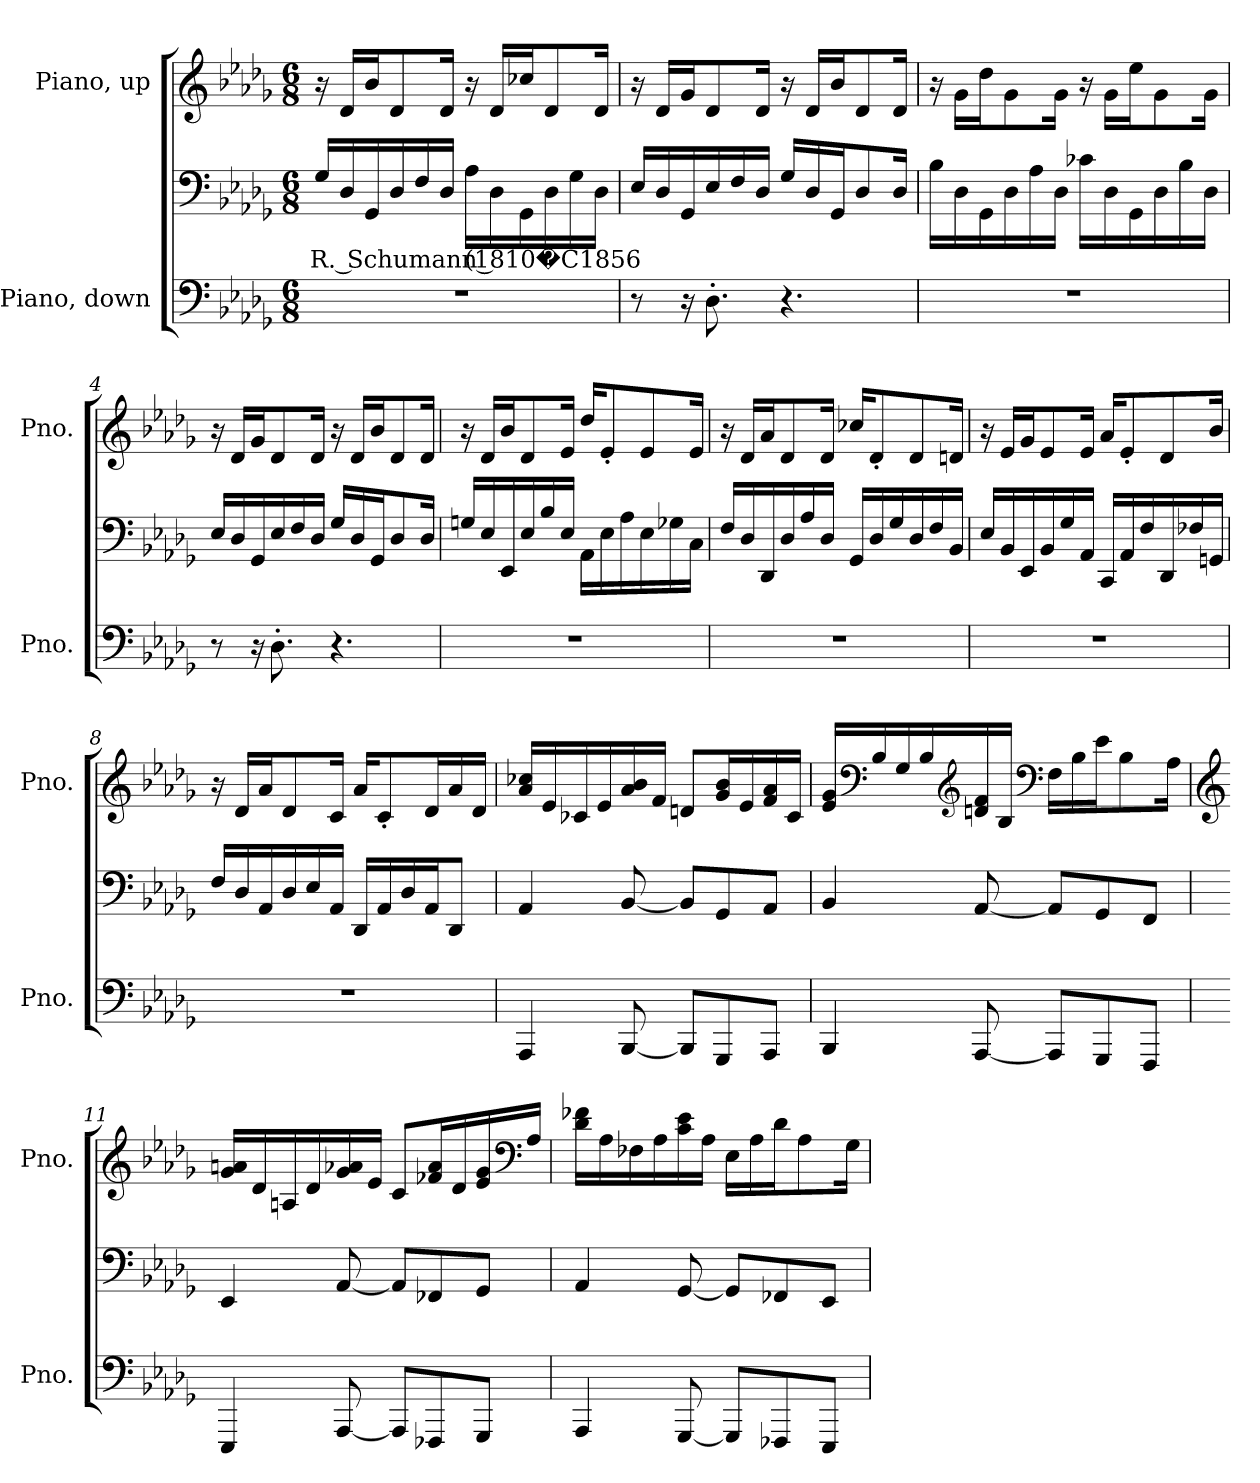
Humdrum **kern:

**kern	**kern	**text	**kern
*part2	*part2	*part2	*part1
*staff3	*staff2	*staff2	*staff1
*I"Piano, down	*	*	*I"Piano, up
*I'Pno.	*	*	*I'Pno.
*clefF4	*clefF4	*	*clefG2
*k[b-e-a-d-g-]	*k[b-e-a-d-g-]	*	*k[b-e-a-d-g-]
*M6/8	*M6/8	*	*M6/8
*MM50	*MM50	*	*MM50
=1	=1	=1	=1
!	!	!LO:LY:b	!
2.r	16G-/LL	R. Schumann (1810�C1856	16r
.	16D-/	.	16d-/LL
.	16GG-/	.	16b-/J
.	16D-/	.	8d-/
.	16F/	.	.
.	16D-/JJ	.	16d-/Jk
.	16A-\LL	.	16r
.	16D-\	.	16d-/LL
.	16GG-\	.	16cc-X/J
.	16D-\	.	8d-/
.	16G-\	.	.
.	16D-\JJ	.	16d-/Jk
!!LO:LB:g=z
=2	=2	=2	=2
8r	16E-/LL	.	16r
.	16D-/	.	16d-/LL
16r	16GG-/	.	16g-/J
8.D-'\	16E-/	.	8d-/
.	16F/	.	.
.	16D-/JJ	.	16d-/Jk
4.r	16G-/LL	.	16r
.	16D-/	.	16d-/LL
.	16GG-/J	.	16b-/J
.	8D-/	.	8d-/
.	16D-/Jk	.	16d-/Jk
=3	=3	=3	=3
2.r	16B-\LL	.	16r
.	16D-\	.	16g-\LL
.	16GG-\	.	16dd-\J
.	16D-\	.	8g-\
.	16A-\	.	.
.	16D-\JJ	.	16g-\Jk
.	16c-X\LL	.	16r
.	16D-\	.	16g-\LL
.	16GG-\	.	16ee-\J
.	16D-\	.	8g-\
.	16B-\	.	.
.	16D-\JJ	.	16g-\Jk
=4	=4	=4	=4
8r	16E-/LL	.	16r
.	16D-/	.	16d-/LL
16r	16GG-/	.	16g-/J
8.D-'\	16E-/	.	8d-/
.	16F/	.	.
.	16D-/JJ	.	16d-/Jk
4.r	16G-/LL	.	16r
.	16D-/	.	16d-/LL
.	16GG-/J	.	16b-/J
.	8D-/	.	8d-/
.	16D-/Jk	.	16d-/Jk
!!LO:LB:g=z
=5	=5	=5	=5
2.r	16Gn/LL	.	16r
.	16E-/	.	16d-/LL
.	16EE-/	.	16b-/J
.	16E-/	.	8d-/
.	16B-/	.	.
.	16E-/JJ	.	16e-/Jk
.	16AA-\LL	.	16dd-/KL
.	16E-\	.	8e-'/
.	16A-\	.	.
.	16E-\	.	8e-/
.	16G-X\	.	.
.	16C\JJ	.	16e-/Jk
=6	=6	=6	=6
2.r	16F/LL	.	16r
.	16D-/	.	16d-/LL
.	16DD-/	.	16a-/J
.	16D-/	.	8d-/
.	16A-/	.	.
.	16D-/JJ	.	16d-/Jk
.	16GG-/LL	.	16cc-X/KL
.	16D-/	.	8d-'/
.	16G-/	.	.
.	16D-/	.	8d-/
.	16F/	.	.
.	16BB-/JJ	.	16dn/Jk
=7	=7	=7	=7
2.r	16E-/LL	.	16r
.	16BB-/	.	16e-/LL
.	16EE-/	.	16g-/J
.	16BB-/	.	8e-/
.	16G-/	.	.
.	16AA-/JJ	.	16e-/Jk
.	16CC/LL	.	16a-/KL
.	16AA-/	.	8e-'/
.	16F/	.	.
.	16DD-/	.	8d-/
.	16F-X/	.	.
.	16GGn/JJ	.	16b-/Jk
!!LO:LB:g=z
=8	=8	=8	=8
2.r	16F/LL	.	16r
.	16D-/	.	16d-/LL
.	16AA-/	.	16a-/J
.	16D-/	.	8d-/
.	16E-/	.	.
.	16AA-/JJ	.	16c/Jk
.	16DD-/LL	.	16a-/KL
.	16AA-/	.	8c'/
.	16D-/	.	.
.	16AA-/J	.	16d-/L
.	8DD-/J	.	16a-/
.	.	.	16d-/JJ
=9	=9	=9	=9
4AAA-/	4AA-/	.	16a-/ 16cc-X/LL
.	.	.	16e-/
.	.	.	16c-X/
.	.	.	16e-/
[8BBB-/	[8BB-/	.	16a-/ 16b-/
.	.	.	16f/JJ
8BBB-/L]	8BB-/L]	.	8dn/L
8GGG-/	8GG-/	.	16g-/ 16b-/L
.	.	.	16e-/
8AAA-/J	8AA-/J	.	16f/ 16a-/
.	.	.	16c-/JJ
!!LO:PB:g=z
=10	=10	=10	=10
4BBB-/	4BB-/	.	16e-/ 16g-/LL
*	*	*	*clefF4
.	.	.	16B-/
.	.	.	16G-/
.	.	.	16B-/
*	*	*	*clefG2
[8AAA-/	[8AA-/	.	16dn/ 16f/
.	.	.	16B-/JJ
*	*	*	*clefF4
8AAA-/L]	8AA-/L]	.	16F\LL
.	.	.	16B-\
8GGG-/	8GG-/	.	16e-\J
.	.	.	8B-\
8FFF/J	8FF/J	.	.
.	.	.	16A-\Jk
=11	=11	=11	=11
*	*	*	*clefG2
4EEE-/	4EE-/	.	16g-/ 16an/LL
.	.	.	16d-/
.	.	.	16An/
.	.	.	16d-/
[8AAA-/	[8AA-/	.	16g-/ 16a-X/
.	.	.	16e-/JJ
8AAA-/L]	8AA-/L]	.	8c/L
8FFF-X/	8FF-X/	.	16f-X/ 16a-/L
.	.	.	16d-/
8GGG-/J	8GG-/J	.	16e-/ 16g-/
*	*	*	*clefF4
.	.	.	16A/JJ
!!LO:LB:g=z
=12	=12	=12	=12
4AAA-/	4AA-/	.	16d-\ 16f-X\LL
.	.	.	16A-\
.	.	.	16F-X\
.	.	.	16A-\
[8GGG-/	[8GG-/	.	16c\ 16e-\
.	.	.	16A-\JJ
8GGG-/L]	8GG-/L]	.	16E-\LL
.	.	.	16A-\
8FFF-X/	8FF-X/	.	16d-\J
.	.	.	8A-\
8EEE-/J	8EE-/J	.	.
.	.	.	16G-\Jk
=	=	=	=
*-	*-	*-	*-
